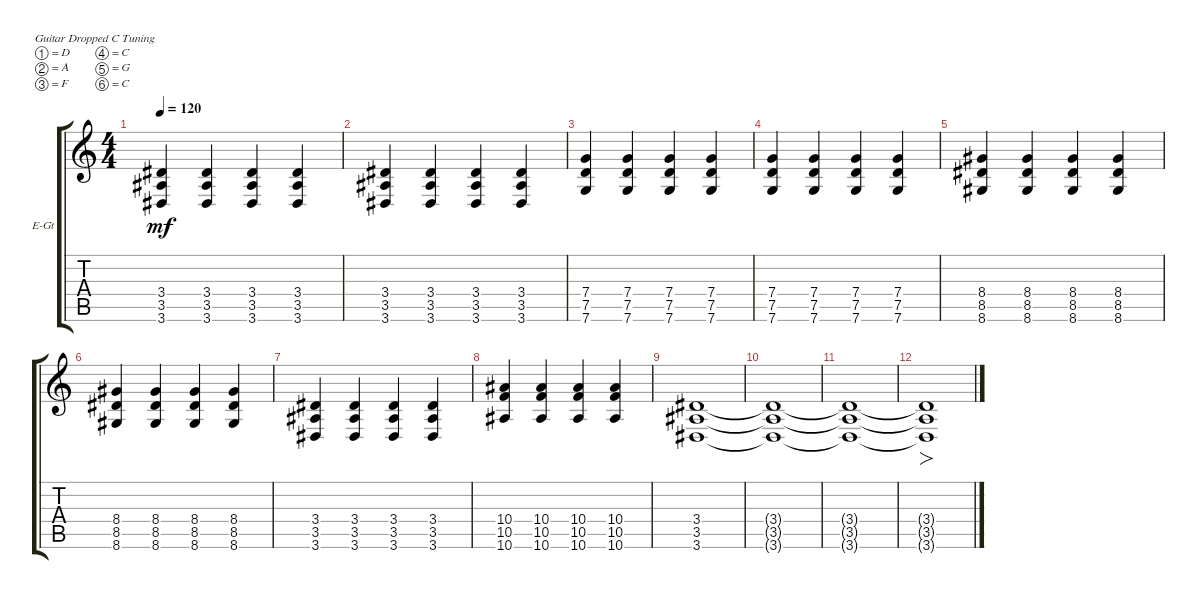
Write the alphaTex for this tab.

\bracketExtendMode groupsimilarinstruments
\firstSystemTrackNameOrientation horizontal
\otherSystemsTrackNameOrientation horizontal
\track ("Electric Guitar 1" "E-Gt") {instrument distortionguitar}
\staff {score tabs}
\tuning (D4 A3 F3 C3 G2 C2)
\ts (4 4)
\tempo 120
\clef g2
\ks c
(3.6 3.5 3.4).4{dy mf} (3.6 3.5 3.4).4 (3.6 3.5 3.4).4 (3.6 3.5 3.4).4 |
(3.6 3.5 3.4).4 (3.6 3.5 3.4).4 (3.6 3.5 3.4).4 (3.6 3.5 3.4).4 |
(7.6 7.5 7.4).4 (7.6 7.5 7.4).4 (7.6 7.5 7.4).4 (7.6 7.5 7.4).4 |
(7.6 7.5 7.4).4 (7.6 7.5 7.4).4 (7.6 7.5 7.4).4 (7.6 7.5 7.4).4 |
(8.4 8.5 8.6).4 (8.4 8.5 8.6).4 (8.4 8.5 8.6).4 (8.4 8.5 8.6).4 |
(8.4 8.5 8.6).4 (8.4 8.5 8.6).4 (8.4 8.5 8.6).4 (8.4 8.5 8.6).4 |
(3.6 3.5 3.4).4 (3.6 3.5 3.4).4 (3.6 3.5 3.4).4 (3.6 3.5 3.4).4 |
(10.6 10.5 10.4).4 (10.6 10.5 10.4).4 (10.6 10.5 10.4).4 (10.6 10.5 10.4).4 |
(3.4 3.6 3.5).1 |
(3.5{t} 3.4{t} 3.6{t}).1 |
(3.6{t} 3.5{t} 3.4{t}).1 |
(3.4{t} 3.5{t} 3.6{t}).1{fo}
